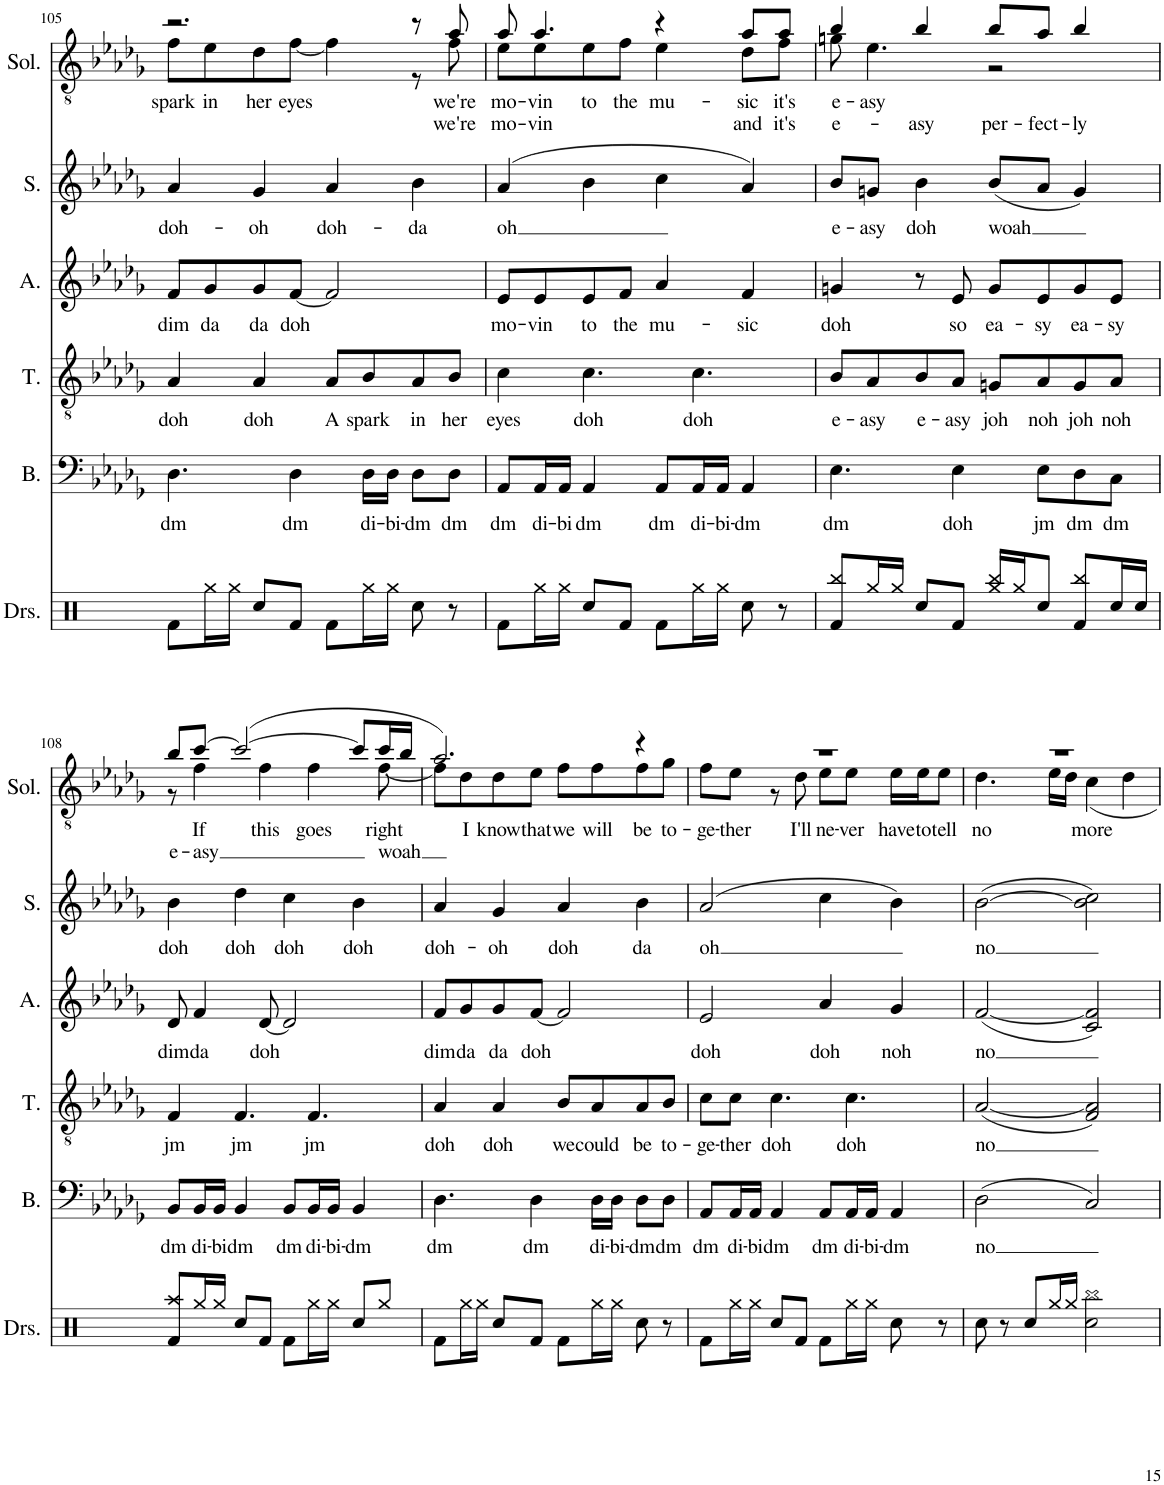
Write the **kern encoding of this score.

**kern	**text	**kern	**text	**kern	**text	**kern	**text	**kern	**text	**text
*part5	*part5	*part4	*part4	*part3	*part3	*part2	*part2	*part1	*part1	*part1
*staff5	*staff5	*staff4	*staff4	*staff3	*staff3	*staff2	*staff2	*staff1	*staff1	*staff1
*I"Bass	*	*I"Tenor	*	*I"Alto	*	*I"Soprano	*	*I"Solo	*	*
*I'B.	*	*I'T.	*	*I'A.	*	*I'S.	*	*I'Sol.	*	*
!!LO:PB:g=z
*clefF4	*	*clefGv2	*	*clefG2	*	*clefG2	*	*clefGv2	*	*
*k[b-e-a-d-g-]	*	*k[b-e-a-d-g-]	*	*k[b-e-a-d-g-]	*	*k[b-e-a-d-g-]	*	*k[b-e-a-d-g-]	*	*
*M4/4	*	*M4/4	*	*M4/4	*	*M4/4	*	*M4/4	*	*
=105	=105	=105	=105	=105	=105	=105	=105	=105	=105	=105
!	!LO:LY:b	!	!LO:LY:b	!	!LO:LY:b	!	!LO:LY:b	!	!LO:LY:b	!
*	*	*	*	*	*	*	*	*^	*	*
4.D-\	dm	4A-/	doh	8f/L	dim	4a-/	doh-	2.r	8f\L	spark	.
!	!	!	!	!	!LO:LY:b	!	!	!	!	!LO:LY:b	!
.	.	.	.	8g-/	da	.	.	.	8e-\	in	.
!	!	!	!LO:LY:b	!	!LO:LY:b	!	!LO:LY:b	!	!	!LO:LY:b	!
.	.	4A-/	doh	8g-/	da	4g-/	-oh	.	8d-\	her	.
!	!LO:LY:b	!	!	!	!LO:LY:b	!	!	!	!	!LO:LY:b	!
4D-\	dm	.	.	[8f/J	doh	.	.	.	[8f\J	eyes	.
!	!	!	!LO:LY:b	!	!	!	!LO:LY:b	!	!	!	!
.	.	8A-/L	A	2f/]	.	4a-/	doh-	.	4f\]	.	.
!	!LO:LY:b	!	!LO:LY:b	!	!	!	!	!	!	!	!
16D-\LL	di-	8B-/	spark	.	.	.	.	.	.	.	.
!	!LO:LY:b	!	!	!	!	!	!	!	!	!	!
16D-\JJ	-bi-	.	.	.	.	.	.	.	.	.	.
!	!LO:LY:b	!	!LO:LY:b	!	!	!	!LO:LY:b	!	!	!	!
8D-\L	-dm	8A-/	in	.	.	4b-\	-da	8r	8r	.	.
!	!LO:LY:b	!	!LO:LY:b	!	!	!	!	!	!	!	!LO:LY:b
!	!	!	!	!	!	!	!	!	!	!LO:LY:b	!
8D-\J	dm	8B-/J	her	.	.	.	.	8a-/	8f\	we're	we're
=106	=106	=106	=106	=106	=106	=106	=106	=106	=106	=106	=106
!	!LO:LY:b	!	!LO:LY:b	!	!LO:LY:b	!	!LO:LY:b	!	!	!	!LO:LY:b
!	!	!	!	!	!	!	!	!	!	!LO:LY:b	!
8AA-/L	dm	4c\	eyes	8e-/L	mo-	(4a-/	oh	8a-/	8e-\L	mo-	mo-
!	!LO:LY:b	!	!	!	!LO:LY:b	!	!	!	!	!	!LO:LY:b
!	!	!	!	!	!	!	!	!	!	!LO:LY:b	!
16AA-/L	di-	.	.	8e-/	-vin	.	.	4.a-/	8e-\	-vin	-vin
!	!LO:LY:b	!	!	!	!	!	!	!	!	!	!
16AA-/JJ	-bi	.	.	.	.	.	.	.	.	.	.
!	!LO:LY:b	!	!LO:LY:b	!	!LO:LY:b	!	!	!	!	!LO:LY:b	!
4AA-/	dm	4.c\	doh	8e-/	to	4b-\	.	.	8e-\	to	.
!	!	!	!	!	!LO:LY:b	!	!	!	!	!LO:LY:b	!
.	.	.	.	8f/J	the	.	.	.	8f\J	the	.
!	!LO:LY:b	!	!	!	!LO:LY:b	!	!	!	!	!LO:LY:b	!
8AA-/L	dm	.	.	4a-/	mu-	4cc\	.	4r	4e-\	mu-	.
!	!LO:LY:b	!	!LO:LY:b	!	!	!	!	!	!	!	!
16AA-/L	di-	4.c\	doh	.	.	.	.	.	.	.	.
!	!LO:LY:b	!	!	!	!	!	!	!	!	!	!
16AA-/JJ	-bi-	.	.	.	.	.	.	.	.	.	.
!	!LO:LY:b	!	!	!	!LO:LY:b	!	!	!	!	!	!LO:LY:b
!	!	!	!	!	!	!	!	!	!	!LO:LY:b	!
4AA-/	-dm	.	.	4f/	-sic	4a-/)	.	8a-/L	8d-\L	-sic	and
!	!	!	!	!	!	!	!	!	!	!	!LO:LY:b
!	!	!	!	!	!	!	!	!	!	!LO:LY:b	!
.	.	.	.	.	.	.	.	8a-/J	8f\J	it's	it's
=107	=107	=107	=107	=107	=107	=107	=107	=107	=107	=107	=107
!	!LO:LY:b	!	!LO:LY:b	!	!LO:LY:b	!	!LO:LY:b	!	!	!	!LO:LY:b
!	!	!	!	!	!	!	!	!	!	!LO:LY:b	!
4.E-\	dm	8B-/L	-e-	4gn/	doh	8b-/L	e-	4b-/	8gn\	e-	e-
!	!	!	!LO:LY:b	!	!	!	!LO:LY:b	!	!	!LO:LY:b	!
.	.	8A-/	asy	.	.	8gn/J	-asy	.	4.e-\	-asy	.
!	!	!	!LO:LY:b	!	!	!	!LO:LY:b	!	!	!	!LO:LY:b
.	.	8B-/	e-	8r	.	4b-\	doh	4b-/	.	.	-asy
!	!LO:LY:b	!	!LO:LY:b	!	!LO:LY:b	!	!	!	!	!	!
4E-\	doh	8A-/J	-asy	8e-/	so	.	.	.	.	.	.
!	!	!	!LO:LY:b	!	!LO:LY:b	!	!LO:LY:b	!	!	!	!LO:LY:b
.	.	8Gn/L	joh	8g/L	ea-	(8b-/L	woah	8b-/L	2r	.	per-
!	!LO:LY:b	!	!LO:LY:b	!	!LO:LY:b	!	!	!	!	!	!LO:LY:b
8E-\L	jm	8A-/	noh	8e-/	-sy	8a-/J	.	8a-/J	.	.	-fect-
!	!LO:LY:b	!	!LO:LY:b	!	!LO:LY:b	!	!	!	!	!	!LO:LY:b
8D-\	dm	8G/	joh	8g/	ea-	4g/)	.	4b-/	.	.	-ly
!	!LO:LY:b	!	!LO:LY:b	!	!LO:LY:b	!	!	!	!	!	!
8C\J	dm	8A-/J	noh	8e-/J	-sy	.	.	.	.	.	.
!!LO:LB:g=z	!!
=108	=108	=108	=108	=108	=108	=108	=108	=108	=108	=108	=108
!	!LO:LY:b	!	!LO:LY:b	!	!LO:LY:b	!	!LO:LY:b	!	!	!	!LO:LY:b
8BB-/L	dm	4F/	jm	8d-/	dim	4b-\	doh	8b-/L	8r	.	e-
!	!LO:LY:b	!	!	!	!LO:LY:b	!	!	!	!	!	!LO:LY:b
!	!	!	!	!	!	!	!	!	!	!LO:LY:b	!
16BB-/L	di-	.	.	4f/	da	.	.	[8cc/J	4f\	If	-asy
!	!LO:LY:b	!	!	!	!	!	!	!	!	!	!
16BB-/JJ	-bi	.	.	.	.	.	.	.	.	.	.
!	!LO:LY:b	!	!LO:LY:b	!	!	!	!LO:LY:b	!	!	!	!
4BB-/	dm	4.F/	jm	.	.	4dd-\	doh	(2cc/_	.	.	.
!	!	!	!	!	!LO:LY:b	!	!	!	!	!LO:LY:b	!
.	.	.	.	[8d-/	doh	.	.	.	4f\	this	.
!	!LO:LY:b	!	!	!	!	!	!LO:LY:b	!	!	!	!
8BB-/L	dm	.	.	2d-/]	.	4cc\	doh	.	.	.	.
!	!LO:LY:b	!	!LO:LY:b	!	!	!	!	!	!	!LO:LY:b	!
16BB-/L	di-	4.F/	jm	.	.	.	.	.	4f\	goes	.
!	!LO:LY:b	!	!	!	!	!	!	!	!	!	!
16BB-/JJ	-bi-	.	.	.	.	.	.	.	.	.	.
!	!LO:LY:b	!	!	!	!	!	!LO:LY:b	!	!	!	!
4BB-/	-dm	.	.	.	.	4b-\	doh	8cc/L]	.	.	.
!	!	!	!	!	!	!	!	!	!	!	!LO:LY:b
!	!	!	!	!	!	!	!	!	!	!LO:LY:b	!
.	.	.	.	.	.	.	.	16cc/L	[8f\	right	woah
.	.	.	.	.	.	.	.	16b-/JJ	.	.	.
=109	=109	=109	=109	=109	=109	=109	=109	=109	=109	=109	=109
!	!LO:LY:b	!	!LO:LY:b	!	!LO:LY:b	!	!LO:LY:b	!	!	!	!
4.D-\	dm	4A-/	doh	8f/L	dim	4a-/	doh-	2.a-/)	8f\L]	.	.
!	!	!	!	!	!LO:LY:b	!	!	!	!	!LO:LY:b	!
.	.	.	.	8g-/	da	.	.	.	8d-\	I	.
!	!	!	!LO:LY:b	!	!LO:LY:b	!	!LO:LY:b	!	!	!LO:LY:b	!
.	.	4A-/	doh	8g-/	da	4g-/	-oh	.	8d-\	know	.
!	!LO:LY:b	!	!	!	!LO:LY:b	!	!	!	!	!LO:LY:b	!
4D-\	dm	.	.	[8f/J	doh	.	.	.	8e-\J	that	.
!	!	!	!LO:LY:b	!	!	!	!LO:LY:b	!	!	!LO:LY:b	!
.	.	8B-/L	we	2f/]	.	4a-/	doh	.	8f\L	we	.
!	!LO:LY:b	!	!LO:LY:b	!	!	!	!	!	!	!LO:LY:b	!
16D-\LL	di-	8A-/	could	.	.	.	.	.	8f\	will	.
!	!LO:LY:b	!	!	!	!	!	!	!	!	!	!
16D-\JJ	-bi-	.	.	.	.	.	.	.	.	.	.
!	!LO:LY:b	!	!LO:LY:b	!	!	!	!LO:LY:b	!	!	!LO:LY:b	!
8D-\L	-dm	8A-/	be	.	.	4b-\	da	4r	8f\	be	.
!	!LO:LY:b	!	!LO:LY:b	!	!	!	!	!	!	!LO:LY:b	!
8D-\J	dm	8B-/J	to-	.	.	.	.	.	8g-\J	to-	.
=110	=110	=110	=110	=110	=110	=110	=110	=110	=110	=110	=110
!	!LO:LY:b	!	!LO:LY:b	!	!LO:LY:b	!	!LO:LY:b	!	!	!LO:LY:b	!
8AA-/L	dm	8c\L	ge-	2e-/	doh	(2a-/	oh	1r	8f\L	-ge-	.
!	!LO:LY:b	!	!LO:LY:b	!	!	!	!	!	!	!LO:LY:b	!
16AA-/L	di-	8c\J	-ther	.	.	.	.	.	8e-\J	-ther	.
!	!LO:LY:b	!	!	!	!	!	!	!	!	!	!
16AA-/JJ	-bi	.	.	.	.	.	.	.	.	.	.
!	!LO:LY:b	!	!LO:LY:b	!	!	!	!	!	!	!	!
4AA-/	dm	4.c\	doh	.	.	.	.	.	8r	.	.
!	!	!	!	!	!	!	!	!	!	!LO:LY:b	!
.	.	.	.	.	.	.	.	.	8d-\	I'll	.
!	!LO:LY:b	!	!	!	!LO:LY:b	!	!	!	!	!LO:LY:b	!
8AA-/L	dm	.	.	4a-/	doh	4cc\	.	.	8e-\L	ne-	.
!	!LO:LY:b	!	!LO:LY:b	!	!	!	!	!	!	!LO:LY:b	!
16AA-/L	di-	4.c\	doh	.	.	.	.	.	8e-\J	-ver	.
!	!LO:LY:b	!	!	!	!	!	!	!	!	!	!
16AA-/JJ	-bi-	.	.	.	.	.	.	.	.	.	.
!	!LO:LY:b	!	!	!	!LO:LY:b	!	!	!	!	!LO:LY:b	!
4AA-/	-dm	.	.	4g-/	noh	4b-\)	.	.	16e-\LL	have	.
!	!	!	!	!	!	!	!	!	!	!LO:LY:b	!
.	.	.	.	.	.	.	.	.	16e-\J	to	.
!	!	!	!	!	!	!	!	!	!	!LO:LY:b	!
.	.	.	.	.	.	.	.	.	8e-\J	tell	.
=111	=111	=111	=111	=111	=111	=111	=111	=111	=111	=111	=111
!	!LO:LY:b	!	!LO:LY:b	!	!LO:LY:b	!	!LO:LY:b	!	!	!LO:LY:b	!
(2D-\	no	([2A-/	no	([2f/	no	([2b-\	no	1r	4.d-\	no	.
.	.	.	.	.	.	.	.	.	16e-\LL	.	.
.	.	.	.	.	.	.	.	.	16d-\JJ	.	.
!	!	!	!	!	!	!	!	!	!	!LO:LY:b	!
2C/)	.	2F/ 2A-/])	.	2c/ 2f/])	.	2b-\] 2cc\)	.	.	4c\	more	.
.	.	.	.	.	.	.	.	.	4d-\	.	.
*	*	*	*	*	*	*	*	*v	*v	*	*
=	=	=	=	=	=	=	=	=	=	=
*-	*-	*-	*-	*-	*-	*-	*-	*-	*-	*-
